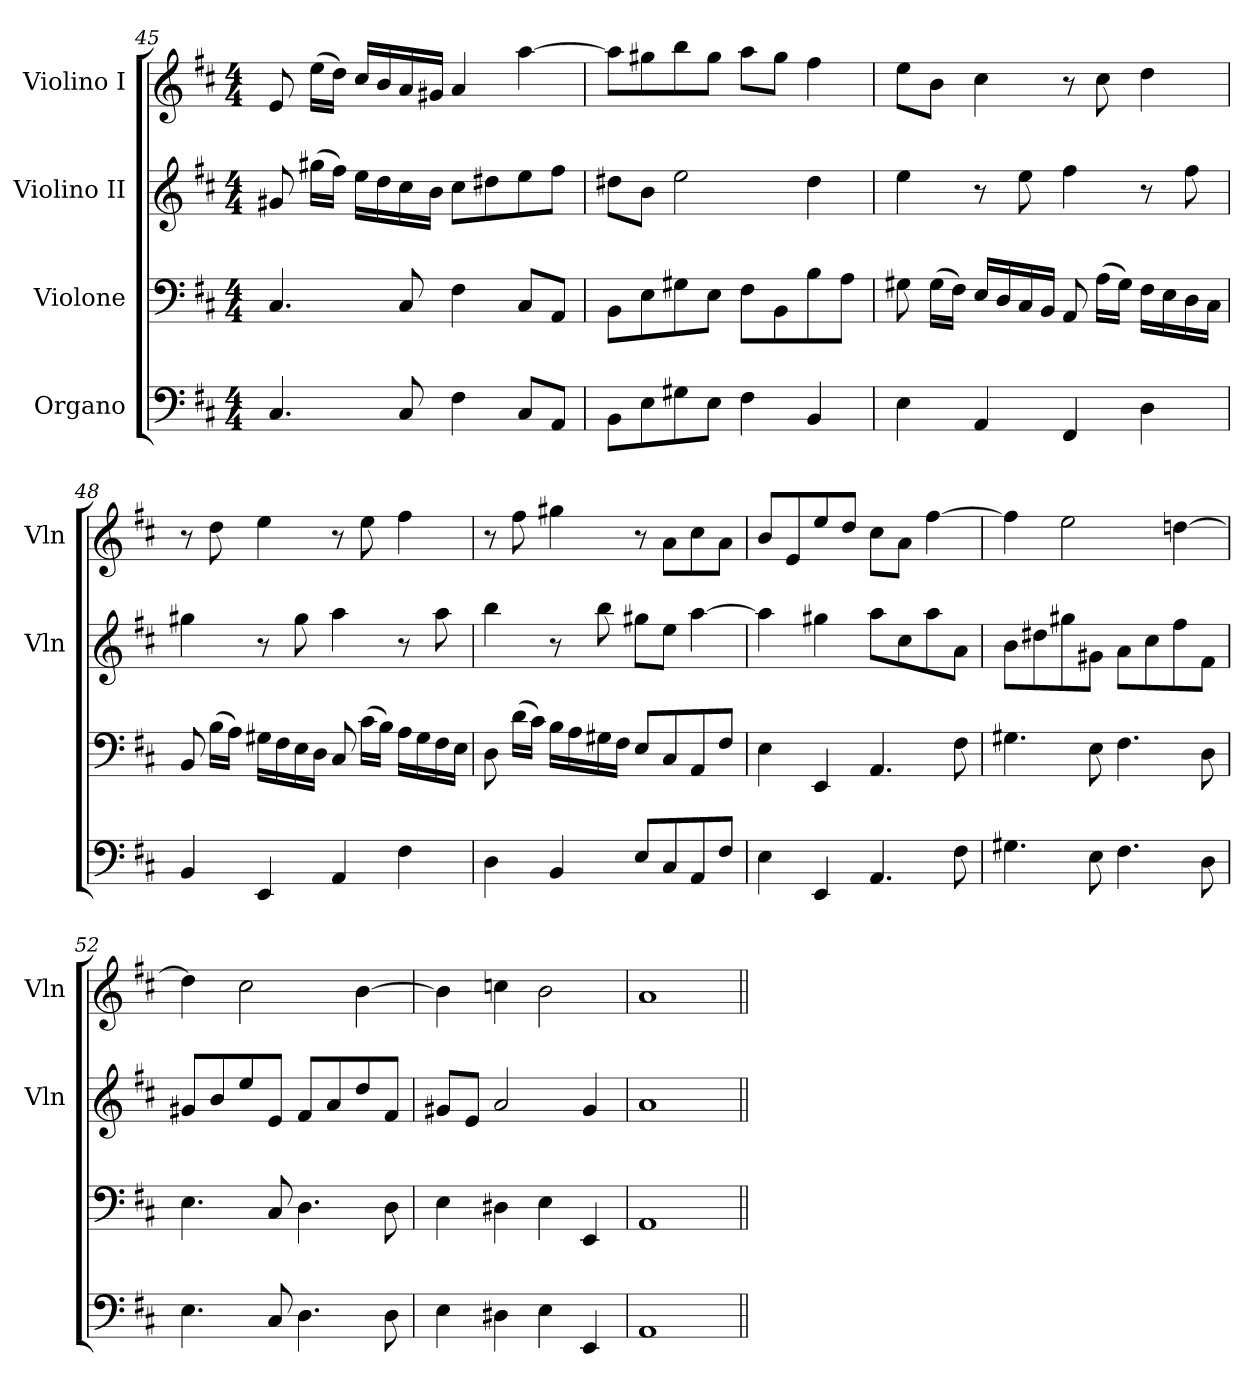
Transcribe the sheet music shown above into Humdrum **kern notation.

**kern	**kern	**kern	**kern
*part4	*part3	*part2	*part1
*staff4	*staff3	*staff2	*staff1
*I"Organo	*I"Violone	*I"Violino II	*I"Violino I
*	*	*I'Vln	*I'Vln
*clefF4	*clefF4	*clefG2	*clefG2
*k[f#c#]	*k[f#c#]	*k[f#c#]	*k[f#c#]
*M4/4	*M4/4	*M4/4	*M4/4
=45	=45	=45	=45
4.C#	4.C#	8g#X	8e
.	.	(16gg#XLL	(16eeLL
.	.	16ff#JJ)	16ddJJ)
.	.	16eeLL	16cc#LL
.	.	16dd	16b
8C#	8C#	16cc#	16a
.	.	16bJJ	16g#XJJ
4F#	4F#	8cc#L	4a
.	.	8dd#X	.
8C#L	8C#L	8ee	[4aa
8AAJ	8AAJ	8ff#J	.
=46	=46	=46	=46
8BBL	8BBL	8dd#XL	8aaL]
8E	8E	8bJ	8gg#X
8G#X	8G#X	2ee	8bb
8EJ	8EJ	.	8gg#J
4F#	8F#L	.	8aaL
.	8BB	.	8gg#J
4BB	8B	4dd#	4ff#
.	8AJ	.	.
=47	=47	=47	=47
4E	8G#X	4ee	8eeL
.	(16G#LL	.	8bJ
.	16F#JJ)	.	.
4AA	16ELL	8r	4cc#
.	16D	.	.
.	16C#	8ee	.
.	16BBJJ	.	.
4FF#	8AA	4ff#	8r
.	(16ALL	.	8cc#
.	16G#JJ)	.	.
4D	16F#LL	8r	4dd
.	16E	.	.
.	16D	8ff#	.
.	16C#JJ	.	.
=48	=48	=48	=48
4BB	8BB	4gg#X	8r
.	(16BLL	.	8dd
.	16AJJ)	.	.
4EE	16G#XLL	8r	4ee
.	16F#	.	.
.	16E	8gg#	.
.	16DJJ	.	.
4AA	8C#	4aa	8r
.	(16c#LL	.	8ee
.	16BJJ)	.	.
4F#	16ALL	8r	4ff#
.	16G#	.	.
.	16F#	8aa	.
.	16EJJ	.	.
=49	=49	=49	=49
4D	8D	4bb	8r
.	(16dLL	.	8ff#
.	16c#JJ)	.	.
4BB	16BLL	8r	4gg#X
.	16A	.	.
.	16G#X	8bb	.
.	16F#JJ	.	.
8EL	8EL	8gg#XL	8r
8C#	8C#	8eeJ	8aL
8AA	8AA	[4aa	8cc#
8F#J	8F#J	.	8aJ
=50	=50	=50	=50
4E	4E	4aa]	8bL
.	.	.	8e
4EE	4EE	4gg#X	8ee
.	.	.	8ddJ
4.AA	4.AA	8aaL	8cc#L
.	.	8cc#	8aJ
.	.	8aa	[4ff#
8F#	8F#	8aJ	.
=51	=51	=51	=51
4.G#X	4.G#X	8bL	4ff#]
.	.	8dd#X	.
.	.	8gg#X	2ee
8E	8E	8g#XJ	.
4.F#	4.F#	8aL	.
.	.	8cc#	.
.	.	8ff#	[4ddn
8D	8D	8f#J	.
=52	=52	=52	=52
4.E	4.E	8g#XL	4dd]
.	.	8b	.
.	.	8ee	2cc#
8C#	8C#	8eJ	.
4.D	4.D	8f#L	.
.	.	8a	.
.	.	8dd	[4b
8D	8D	8f#J	.
=53	=53	=53	=53
4E	4E	8g#XL	4b]
.	.	8eJ	.
4D#X	4D#X	2a	4ccn
4E	4E	.	2b
4EE	4EE	4g#	.
=54	=54	=54	=54
1AA	1AA	1a	1a
=||	=||	=||	=||
*-	*-	*-	*-
